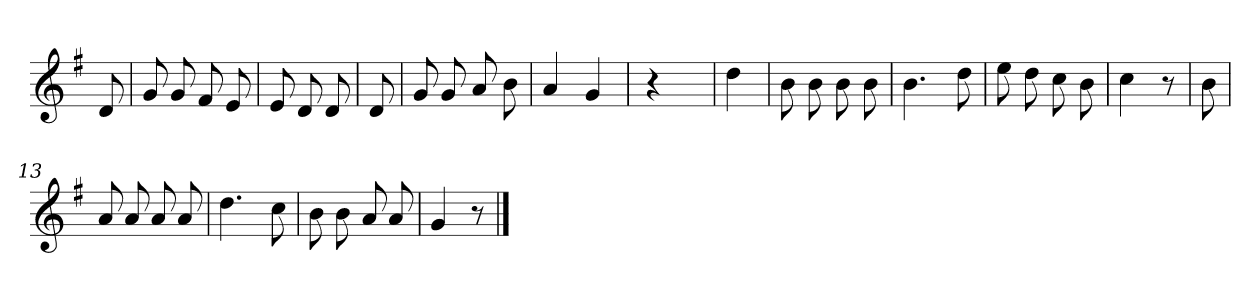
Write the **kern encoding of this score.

**kern
*part1
*staff1
*clefG2
*k[f#]
*G:
=
8d
=1
8g
8g
8f#
8e
=2
8e
8d
8d
=3
8d
=4
8g
8g
8a
8b
=5
4a
4g
=6
4r
=7
4dd
=8
8b
8b
8b
8b
=9
4.b
8dd
=10
8ee
8dd
8cc
8b
=11
4cc
8r
=12
8b
=13
8a
8a
8a
8a
=14
4.dd
8cc
=15
8b
8b
8a
8a
=16
4g
8r
==
*-
